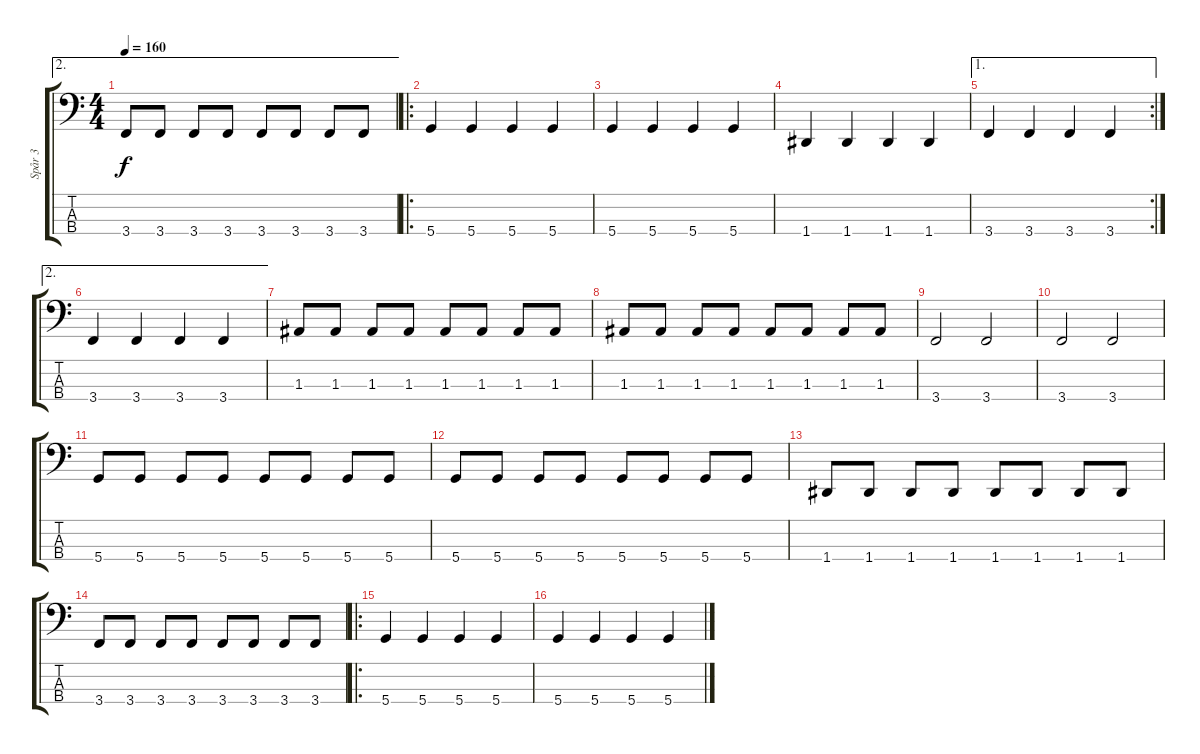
\track ("Spår 3" "Spår 3") {instrument electricbasspick}
\staff {score tabs}
\tuning (G2 D2 A1 D1) {hide}
\ae 2
\ts (4 4)
\tempo 160
\clef f4
\ks c
3.4.8{dy f} 3.4.8 3.4.8 3.4.8 3.4.8 3.4.8 3.4.8 3.4.8 |
\ro
5.4.4 5.4.4 5.4.4 5.4.4 |
5.4.4 5.4.4 5.4.4 5.4.4 |
1.4.4 1.4.4 1.4.4 1.4.4 |
\ae 1
\rc 2
3.4.4 3.4.4 3.4.4 3.4.4 |
\ae 2
3.4.4 3.4.4 3.4.4 3.4.4 |
1.3.8 1.3.8 1.3.8 1.3.8 1.3.8 1.3.8 1.3.8 1.3.8 |
1.3.8 1.3.8 1.3.8 1.3.8 1.3.8 1.3.8 1.3.8 1.3.8 |
3.4.2 3.4.2 |
3.4.2 3.4.2 |
5.4.8 5.4.8 5.4.8 5.4.8 5.4.8 5.4.8 5.4.8 5.4.8 |
5.4.8 5.4.8 5.4.8 5.4.8 5.4.8 5.4.8 5.4.8 5.4.8 |
1.4.8 1.4.8 1.4.8 1.4.8 1.4.8 1.4.8 1.4.8 1.4.8 |
3.4.8 3.4.8 3.4.8 3.4.8 3.4.8 3.4.8 3.4.8 3.4.8 |
\ro
5.4.4 5.4.4 5.4.4 5.4.4 |
5.4.4 5.4.4 5.4.4 5.4.4
